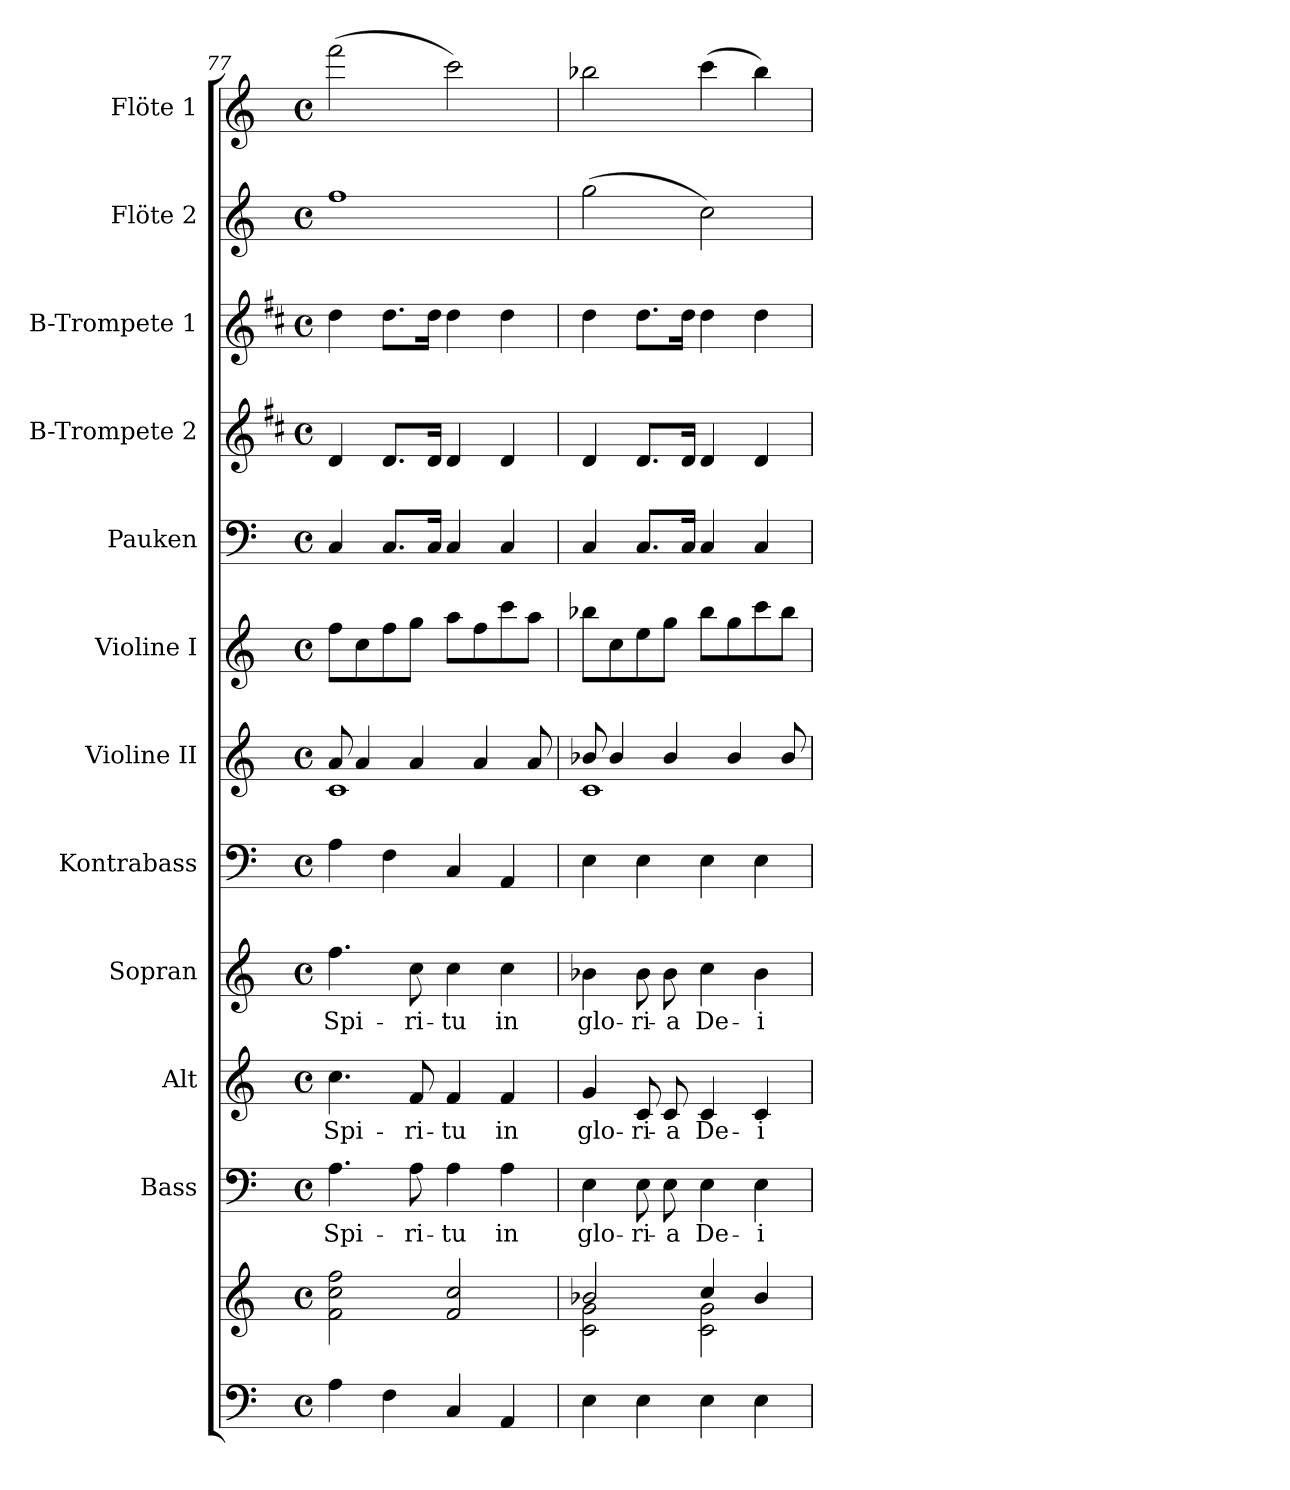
**kern	**kern	**kern	**text	**kern	**text	**kern	**text	**kern	**kern	**kern	**kern	**kern	**kern	**kern	**kern
*part12	*part12	*part11	*part11	*part10	*part10	*part9	*part9	*part8	*part7	*part6	*part5	*part4	*part3	*part2	*part1
*staff13	*staff12	*staff11	*staff11	*staff10	*staff10	*staff9	*staff9	*staff8	*staff7	*staff6	*staff5	*staff4	*staff3	*staff2	*staff1
*	*	*I"Bass	*	*I"Alt	*	*I"Sopran	*	*I"Kontrabass	*I"Violine II	*I"Violine I	*I"Pauken	*I"B-Trompete 2	*I"B-Trompete 1	*I"Flöte 2	*I"Flöte 1
*	*	*I'B.	*	*I'A.	*	*I'S.	*	*I'Kb.	*I'Vl. II	*I'Vl. I	*I'Pk.	*I'B Trp. 2	*I'B Trp. 1	*I'Fl. 2	*I'Fl. 1
*clefF4	*clefG2	*clefF4	*	*clefG2	*	*clefG2	*	*clefF4	*clefG2	*clefG2	*clefF4	*clefG2	*clefG2	*clefG2	*clefG2
*	*	*	*	*	*	*	*	*ITrd7c12	*	*	*	*ITrd1c2	*ITrd1c2	*	*
*k[]	*k[]	*k[]	*	*k[]	*	*k[]	*	*k[]	*k[]	*k[]	*k[]	*k[]	*k[]	*k[]	*k[]
*C:	*C:	*C:	*	*C:	*	*C:	*	*C:	*C:	*C:	*C:	*C:	*C:	*C:	*C:
*M4/4	*M4/4	*M4/4	*	*M4/4	*	*M4/4	*	*M4/4	*M4/4	*M4/4	*M4/4	*M4/4	*M4/4	*M4/4	*M4/4
*met(c)	*met(c)	*met(c)	*	*met(c)	*	*met(c)	*	*met(c)	*met(c)	*met(c)	*met(c)	*met(c)	*met(c)	*met(c)	*met(c)
=77	=77	=77	=77	=77	=77	=77	=77	=77	=77	=77	=77	=77	=77	=77	=77
!	!	!	!LO:LY:b	!	!LO:LY:b	!	!LO:LY:b	!	!	!	!	!	!	!	!
*	*	*	*	*	*	*	*	*	*^	*	*	*	*	*	*
4A\	2f\ 2cc\ 2ff\	4.A\	Spi-	4.cc\	Spi-	4.ff\	Spi-	4AA\	8a/	1c	8ff\L	4C/	4c/	4cc\	1ff	(>2fff\
.	.	.	.	.	.	.	.	.	4a/	.	8cc\	.	.	.	.	.
4F\	.	.	.	.	.	.	.	4FF\	.	.	8ff\	8.C/L	8.c/L	8.cc\L	.	.
!	!	!	!LO:LY:b	!	!LO:LY:b	!	!LO:LY:b	!	!	!	!	!	!	!	!	!
.	.	8A\	-ri-	8f/	-ri-	8cc\	-ri-	.	4a/	.	8gg\J	.	.	.	.	.
.	.	.	.	.	.	.	.	.	.	.	.	16C/Jk	16c/Jk	16cc\Jk	.	.
!	!	!	!LO:LY:b	!	!LO:LY:b	!	!LO:LY:b	!	!	!	!	!	!	!	!	!
4C/	2f/ 2cc/	4A\	-tu	4f/	-tu	4cc\	-tu	4CC/	.	.	8aa\L	4C/	4c/	4cc\	.	2ccc\)
.	.	.	.	.	.	.	.	.	4a/	.	8ff\	.	.	.	.	.
!	!	!	!LO:LY:b	!	!LO:LY:b	!	!LO:LY:b	!	!	!	!	!	!	!	!	!
4AA/	.	4A\	in	4f/	in	4cc\	in	4AAA/	.	.	8ccc\	4C/	4c/	4cc\	.	.
.	.	.	.	.	.	.	.	.	8a/	.	8aa\J	.	.	.	.	.
!!LO:PB:g=z
=78	=78	=78	=78	=78	=78	=78	=78	=78	=78	=78	=78	=78	=78	=78	=78	=78
*	*^	*	*	*	*	*	*	*	*	*	*	*	*	*	*	*
!	!	!	!	!LO:LY:b	!	!LO:LY:b	!	!LO:LY:b	!	!	!	!	!	!	!	!	!
4E\	2b-X/	2c\ 2g\	4E\	glo-	4g/	glo-	4b-X\	glo-	4EE\	8b-X/	1c	8bb-X\L	4C/	4c/	4cc\	(>2gg\	2bb-X\
.	.	.	.	.	.	.	.	.	.	4b-/	.	8cc\	.	.	.	.	.
!	!	!	!	!LO:LY:b	!	!LO:LY:b	!	!LO:LY:b	!	!	!	!	!	!	!	!	!
4E\	.	.	8E\	-ri-	8c/	-ri-	8b-\	-ri-	4EE\	.	.	8ee\	8.C/L	8.c/L	8.cc\L	.	.
!	!	!	!	!LO:LY:b	!	!LO:LY:b	!	!LO:LY:b	!	!	!	!	!	!	!	!	!
.	.	.	8E\	-a	8c/	-a	8b-\	-a	.	4b-/	.	8gg\J	.	.	.	.	.
.	.	.	.	.	.	.	.	.	.	.	.	.	16C/Jk	16c/Jk	16cc\Jk	.	.
!	!	!	!	!LO:LY:b	!	!LO:LY:b	!	!LO:LY:b	!	!	!	!	!	!	!	!	!
4E\	4cc/	2c\ 2g\	4E\	De-	4c/	De-	4cc\	De-	4EE\	.	.	8bb-\L	4C/	4c/	4cc\	2cc\)	(>4ccc\
.	.	.	.	.	.	.	.	.	.	4b-/	.	8gg\	.	.	.	.	.
!	!	!	!	!LO:LY:b	!	!LO:LY:b	!	!LO:LY:b	!	!	!	!	!	!	!	!	!
4E\	4b-/	.	4E\	-i	4c/	-i	4b-\	-i	4EE\	.	.	8ccc\	4C/	4c/	4cc\	.	4bb-\)
.	.	.	.	.	.	.	.	.	.	8b-/	.	8bb-\J	.	.	.	.	.
*	*v	*v	*	*	*	*	*	*	*	*v	*v	*	*	*	*	*	*
=	=	=	=	=	=	=	=	=	=	=	=	=	=	=	=
*-	*-	*-	*-	*-	*-	*-	*-	*-	*-	*-	*-	*-	*-	*-	*-
